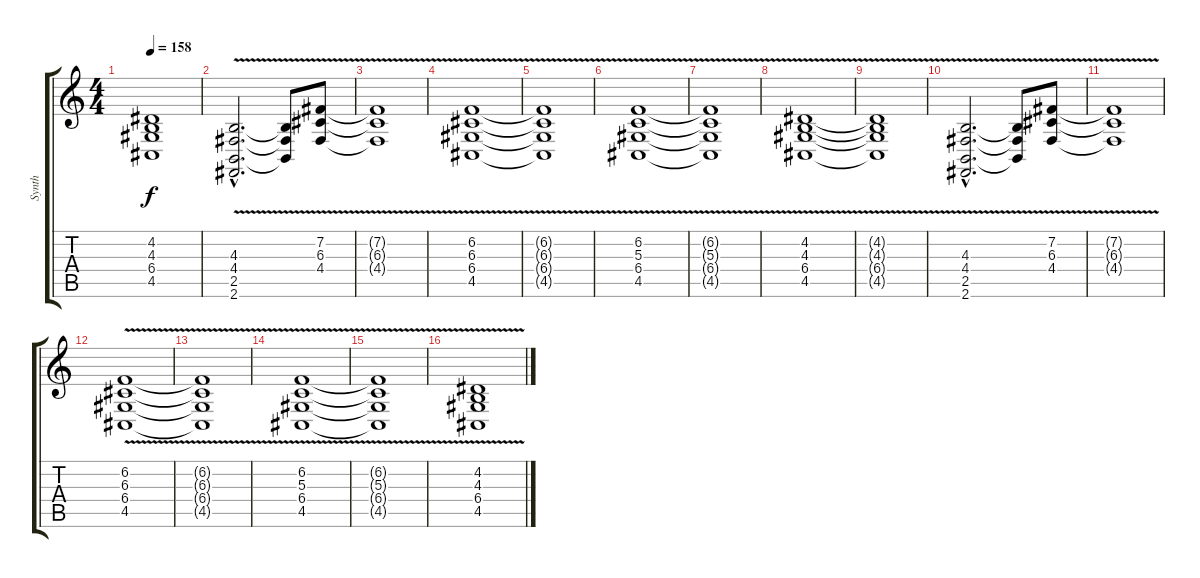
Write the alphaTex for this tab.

\track ("Synth" "Synth") {instrument pad1newage}
\staff {score tabs}
\tuning (E4 B3 G3 D3 A2 E2) {hide}
\ts (4 4)
\tempo 158
\clef g2
\ks c
(4.2{t} 4.3{t} 6.4{t} 4.5{t}).1{dy f} |
(4.3{v hac} 4.4{hac} 2.5{hac} 2.6{hac}).2{d} (4.3{t} 4.4{t} 2.5{t}).8 (7.2{v} 6.3 4.4).8 |
(7.2{t} 6.3{t} 4.4{t}).1 |
(6.2{v} 6.3 6.4 4.5).1 |
(6.2{t} 6.3{t} 6.4{t} 4.5{t}).1 |
(6.2{v} 5.3 6.4 4.5).1 |
(6.2{t} 5.3{t} 6.4{t} 4.5{t}).1 |
(4.2{v} 4.3 6.4 4.5).1 |
(4.2{t} 4.3{t} 6.4{t} 4.5{t}).1 |
(4.3{v hac} 4.4{hac} 2.5{hac} 2.6{hac}).2{d} (4.3{t} 4.4{t} 2.5{t}).8 (7.2{v} 6.3 4.4).8 |
(7.2{t} 6.3{t} 4.4{t}).1 |
(6.2{v} 6.3 6.4 4.5).1 |
(6.2{t} 6.3{t} 6.4{t} 4.5{t}).1 |
(6.2{v} 5.3 6.4 4.5).1 |
(6.2{t} 5.3{t} 6.4{t} 4.5{t}).1 |
(4.2{v} 4.3 6.4 4.5).1
